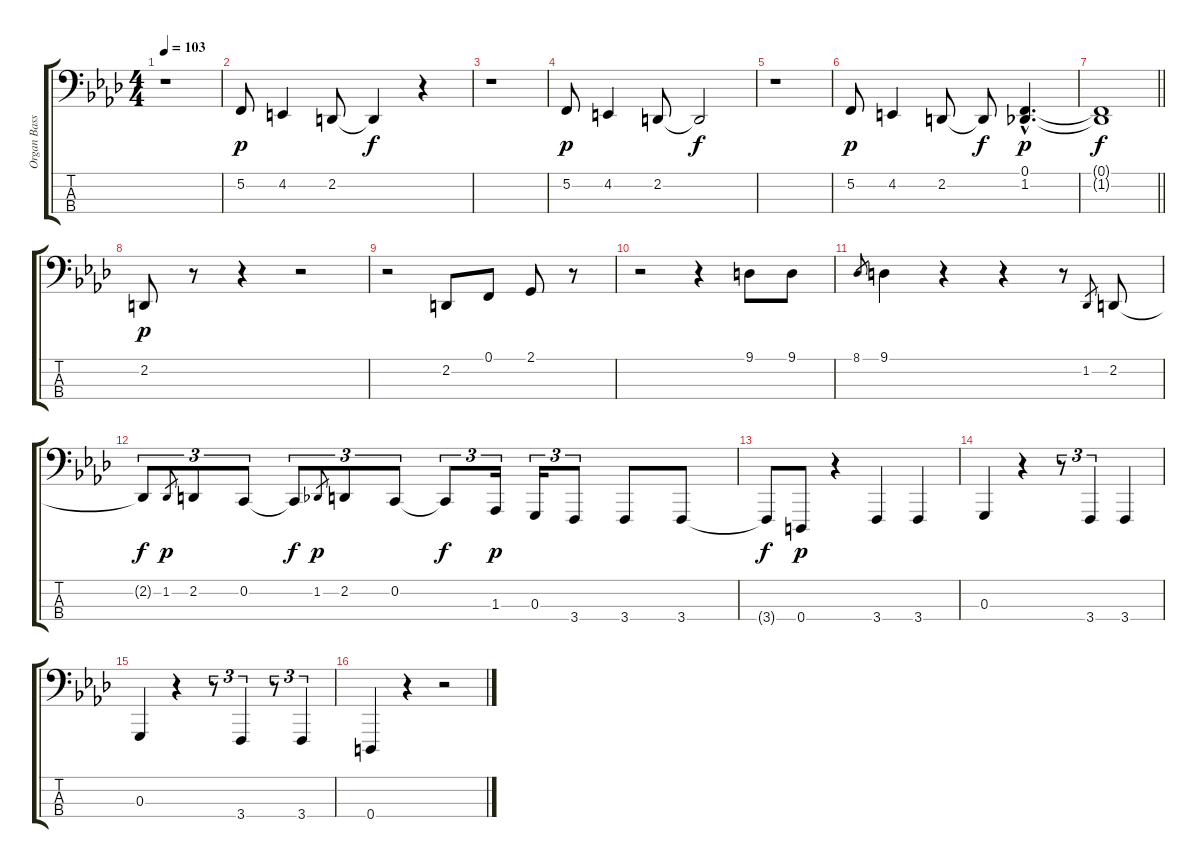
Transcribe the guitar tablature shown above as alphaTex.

\track ("Organ Bass 2" "Organ Bass") {instrument drawbarorgan}
\staff {score tabs}
\tuning (F2 C2 G1 D1) {hide}
\ts (4 4)
\tempo 103
\clef f4
\ks ab
r.1{dy f} |
5.2.8{dy p} 4.2.4 2.2.8 2.2{t}.4{dy f} r.4 |
r.1 |
5.2.8{dy p} 4.2.4 2.2.8 2.2{t}.2{dy f} |
r.1 |
5.2.8{dy p} 4.2.4 2.2.8 2.2{t}.8{dy f} (0.1{hac} 1.2{hac}).4{d dy p} |
\barLineRight lightlight
(0.1{t} 1.2{t}).1{dy f} |
2.2.8{dy p} r.8 r.4 r.2 |
r.2 2.2.8 0.1.8 2.1.8 r.8 |
r.2 r.4 9.1.8 9.1.8 |
8.1.8{gr} 9.1.4 r.4 r.4 r.8 1.2.8{gr} 2.2.8 |
2.2{t}.8{tu (3 2) dy f} 1.2.8{gr dy p} 2.2.8{tu (3 2)} 0.2.8{tu (3 2)} 0.2{t}.8{tu (3 2) dy f} 1.2.8{gr dy p} 2.2.8{tu (3 2)} 0.2.8{tu (3 2)} 0.2{t}.8{tu (3 2) dy f} 1.3.16{tu (3 2) dy p} 0.3.16{tu (3 2)} 3.4.8{tu (3 2)} 3.4.8 3.4.8 |
3.4{t}.8{dy f} 0.4.8{dy p} r.4 3.4.4 3.4.4 |
0.3.4 r.4 r.8{tu (3 2)} 3.4.4{tu (3 2)} 3.4.4 |
0.3.4 r.4 r.8{tu (3 2)} 3.4.4{tu (3 2)} r.8{tu (3 2)} 3.4.4{tu (3 2)} |
0.4.4 r.4 r.2
